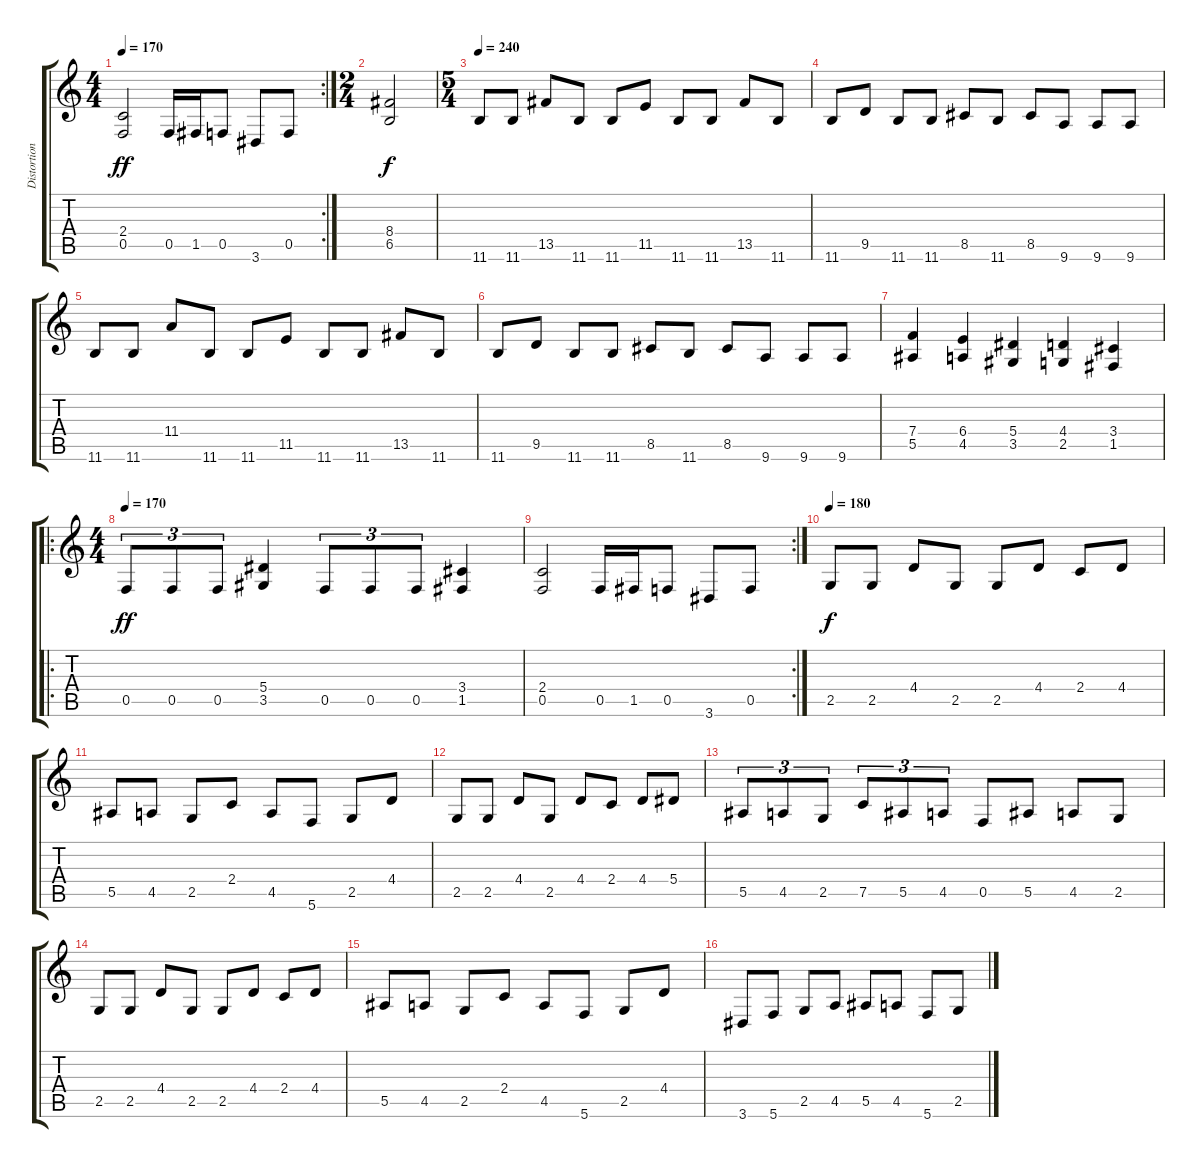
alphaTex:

\track ("Distortion Guitar " "Distortion") {instrument distortionguitar}
\staff {score tabs}
\tuning (C4 G3 Eb3 Bb2 F2 C2) {hide}
\rc 2
\ts (4 4)
\tempo 170
\clef g2
\ks c
(2.4 0.5).2{dy ff} 0.5.16 1.5.16 0.5.8 3.6.8 0.5.8 |
\ts (2 4)
(8.4 6.5).2{dy f} |
\ts (5 4)
\tempo 240
11.6.8 11.6.8 13.5.8 11.6.8 11.6.8 11.5.8 11.6.8 11.6.8 13.5.8 11.6.8 |
11.6.8 9.5.8 11.6.8 11.6.8 8.5.8 11.6.8 8.5.8 9.6.8 9.6.8 9.6.8 |
11.6.8 11.6.8 11.4.8 11.6.8 11.6.8 11.5.8 11.6.8 11.6.8 13.5.8 11.6.8 |
11.6.8 9.5.8 11.6.8 11.6.8 8.5.8 11.6.8 8.5.8 9.6.8 9.6.8 9.6.8 |
(7.4 5.5).4 (6.4 4.5).4 (5.4 3.5).4 (4.4 2.5).4 (3.4 1.5).4 |
\ro
\ts (4 4)
\tempo 170
0.5.8{tu (3 2) dy ff} 0.5.8{tu (3 2)} 0.5.8{tu (3 2)} (5.4 3.5).4 0.5.8{tu (3 2)} 0.5.8{tu (3 2)} 0.5.8{tu (3 2)} (3.4 1.5).4 |
\rc 2
(2.4 0.5).2 0.5.16 1.5.16 0.5.8 3.6.8 0.5.8 |
\tempo 180
2.5.8{dy f} 2.5.8 4.4.8 2.5.8 2.5.8 4.4.8 2.4.8 4.4.8 |
5.5.8 4.5.8 2.5.8 2.4.8 4.5.8 5.6.8 2.5.8 4.4.8 |
2.5.8 2.5.8 4.4.8 2.5.8 4.4.8 2.4.8 4.4.8 5.4.8 |
5.5.8{tu (3 2)} 4.5.8{tu (3 2)} 2.5.8{tu (3 2)} 7.5.8{tu (3 2)} 5.5.8{tu (3 2)} 4.5.8{tu (3 2)} 0.5.8 5.5.8 4.5.8 2.5.8 |
2.5.8 2.5.8 4.4.8 2.5.8 2.5.8 4.4.8 2.4.8 4.4.8 |
5.5.8 4.5.8 2.5.8 2.4.8 4.5.8 5.6.8 2.5.8 4.4.8 |
3.6.8 5.6.8 2.5.8 4.5.8 5.5.8 4.5.8 5.6.8 2.5.8
